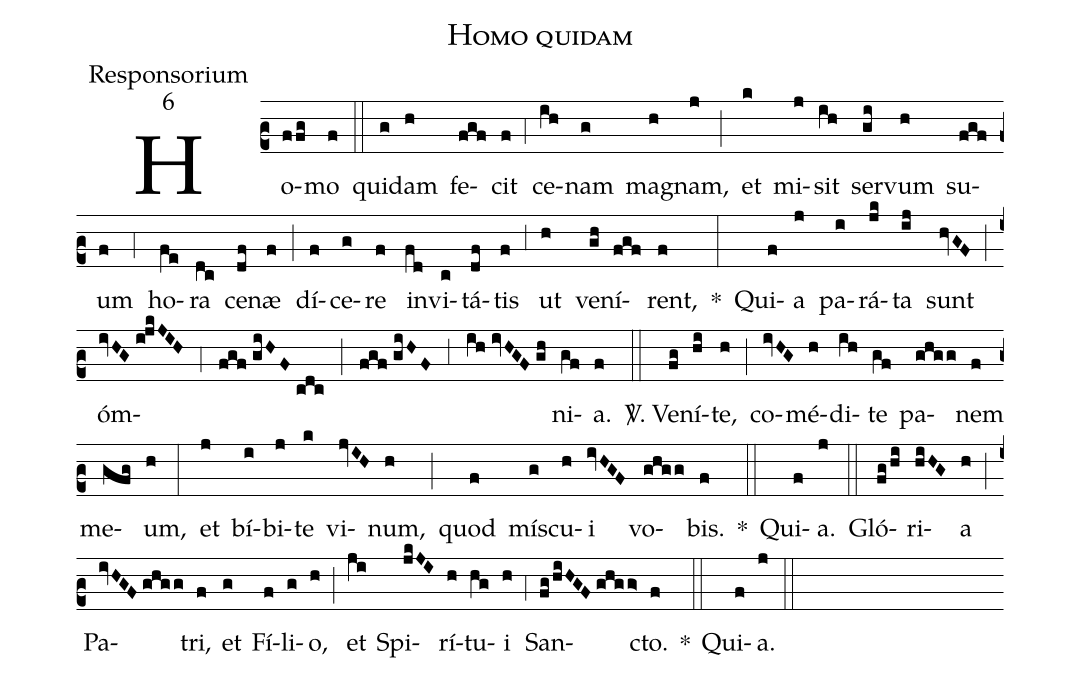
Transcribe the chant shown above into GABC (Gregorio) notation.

name:Homo quidam;
office-part:Responsorium;
mode:6;
%%
(c2) Ho(ffg)mo(f) (::)
qui(g)dam(h) fe(fgf)cit(f) (,4) ce(ih)nam(g) ma(h)gnam,(j) (;) et(k) mi(j)sit(ih) ser(gi)vum(h) su(fgf)um(f) (,4) ho(fe)ra(dc) ce(df)næ(f) (;) dí(f)ce(g)re(f) in(fd)vi(c)tá(df)tis(f) (,3) ut(h) ve(gh)ní(fgf)rent,(f) *(:) Qui(f)a(j) pa(i)rá(jk)ta(ij) sunt(hvGF) (;) óm(ivHG//i!jkJIH;4fgf//giHF//cdc;fgf//giHF;3ih//ivHGF//gh)ni(gf)a.(f) (::)

<sp>V/</sp>. Ve(fg)ní(hi)te,(h) (;) co(ivHG)mé(h)di(ih)te(gf) pa(ghgg)nem(f) me(gfg)um,(h) (:)
et(j) bí(i)bi(j)te(k) vi(jvIH)num,(h) (;) quod(f) mí(g)scu(h)i(ivHGF) vo(ghgg)bis.(f) *(::) Qui(f)a.(j) (::)

Gló(fg/hi)ri(hiHG)a(h) (;) Pa(ivHGF//ghgg)tri,(f) et(g) Fí(f)li(g)o,(h) (;) et(ji) Spi(jkJI)rí(h)tu(hg)i(h) (,4) San(fg/hiHGF//ghgg>)cto.(f) *(::) Qui(f)a.(j) (::)
